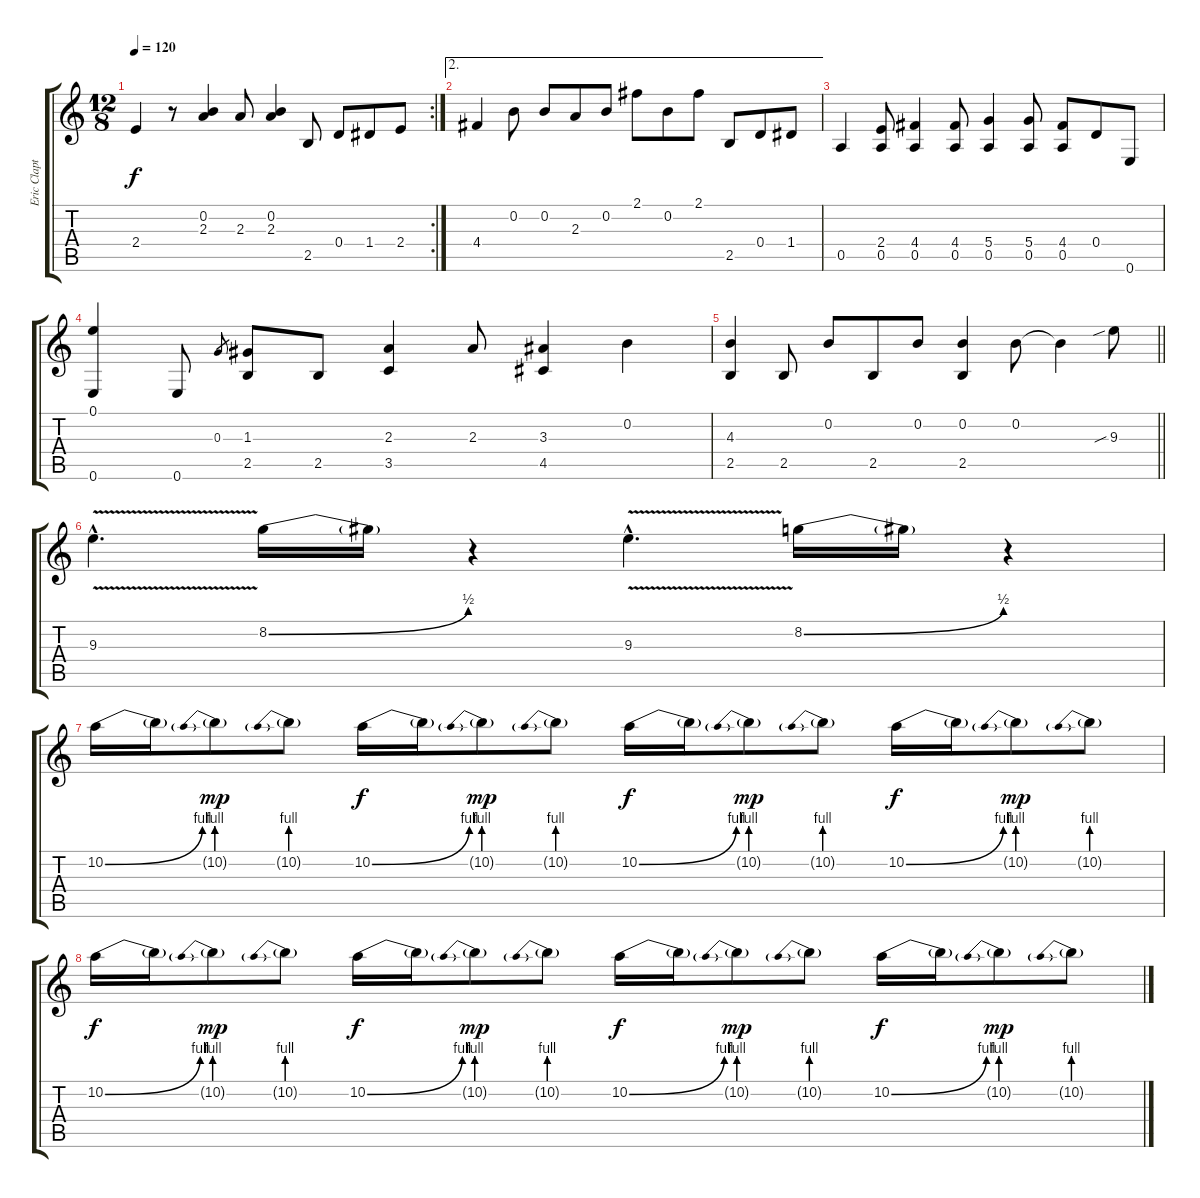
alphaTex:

\track ("Eric Clapton Guitar I" "Eric Clapt") {instrument acousticguitarnylon}
\staff {score tabs}
\tuning (E4 B3 G3 D3 A2 E2) {hide}
\rc 2
\ts (12 8)
\tempo 120
\clef g2
\ks c
2.4.4{dy f} r.8 (0.2 2.3).4 2.3.8 (0.2 2.3).4 2.5.8 0.4.8 1.4.8 2.4.8 |
\ae 2
4.4.4 0.2.8 0.2.8 2.3.8 0.2.8 2.1.8 0.2.8 2.1.8 2.5.8 0.4.8 1.4.8 |
0.5.4 (2.4 0.5).8 (4.4 0.5).4 (4.4 0.5).8 (5.4 0.5).4 (5.4 0.5).8 (4.4 0.5).8 0.4.8 0.6.8 |
(0.1 0.6).4 0.6.8 0.3.8{gr} (1.3 2.5).8 2.5.8 (2.3 3.5).4 2.3.8 (3.3 4.5).4 0.2.4 |
\barLineRight lightlight
(4.3 2.5).4 2.5.8 0.2.8 2.5.8 0.2.8 (0.2 2.5).4 0.2.8 0.2{t}.4 9.3{sib}.8 |
9.3{v hac}.4{d} 8.2{be (bend 0 0 60 2)}.16 8.2{t}.16 r.4 9.3{v hac}.4{d} 8.2{be (bend 0 0 60 2)}.16 8.2{t}.16 r.4 |
10.2{be (bend 0 0 60 4)}.16 10.2{t}.16 10.2{be (prebend 0 4 60 4) g}.8{dy mp} 10.2{be (prebend 0 4 60 4) g}.8 10.2{be (bend 0 0 60 4)}.16{dy f} 10.2{t}.16 10.2{be (prebend 0 4 60 4) g}.8{dy mp} 10.2{be (prebend 0 4 60 4) g}.8 10.2{be (bend 0 0 60 4)}.16{dy f} 10.2{t}.16 10.2{be (prebend 0 4 60 4) g}.8{dy mp} 10.2{be (prebend 0 4 60 4) g}.8 10.2{be (bend 0 0 60 4)}.16{dy f} 10.2{t}.16 10.2{be (prebend 0 4 60 4) g}.8{dy mp} 10.2{be (prebend 0 4 60 4) g}.8 |
10.2{be (bend 0 0 60 4)}.16{dy f} 10.2{t}.16 10.2{be (prebend 0 4 60 4) g}.8{dy mp} 10.2{be (prebend 0 4 60 4) g}.8 10.2{be (bend 0 0 60 4)}.16{dy f} 10.2{t}.16 10.2{be (prebend 0 4 60 4) g}.8{dy mp} 10.2{be (prebend 0 4 60 4) g}.8 10.2{be (bend 0 0 60 4)}.16{dy f} 10.2{t}.16 10.2{be (prebend 0 4 60 4) g}.8{dy mp} 10.2{be (prebend 0 4 60 4) g}.8 10.2{be (bend 0 0 60 4)}.16{dy f} 10.2{t}.16 10.2{be (prebend 0 4 60 4) g}.8{dy mp} 10.2{be (prebend 0 4 60 4) g}.8
